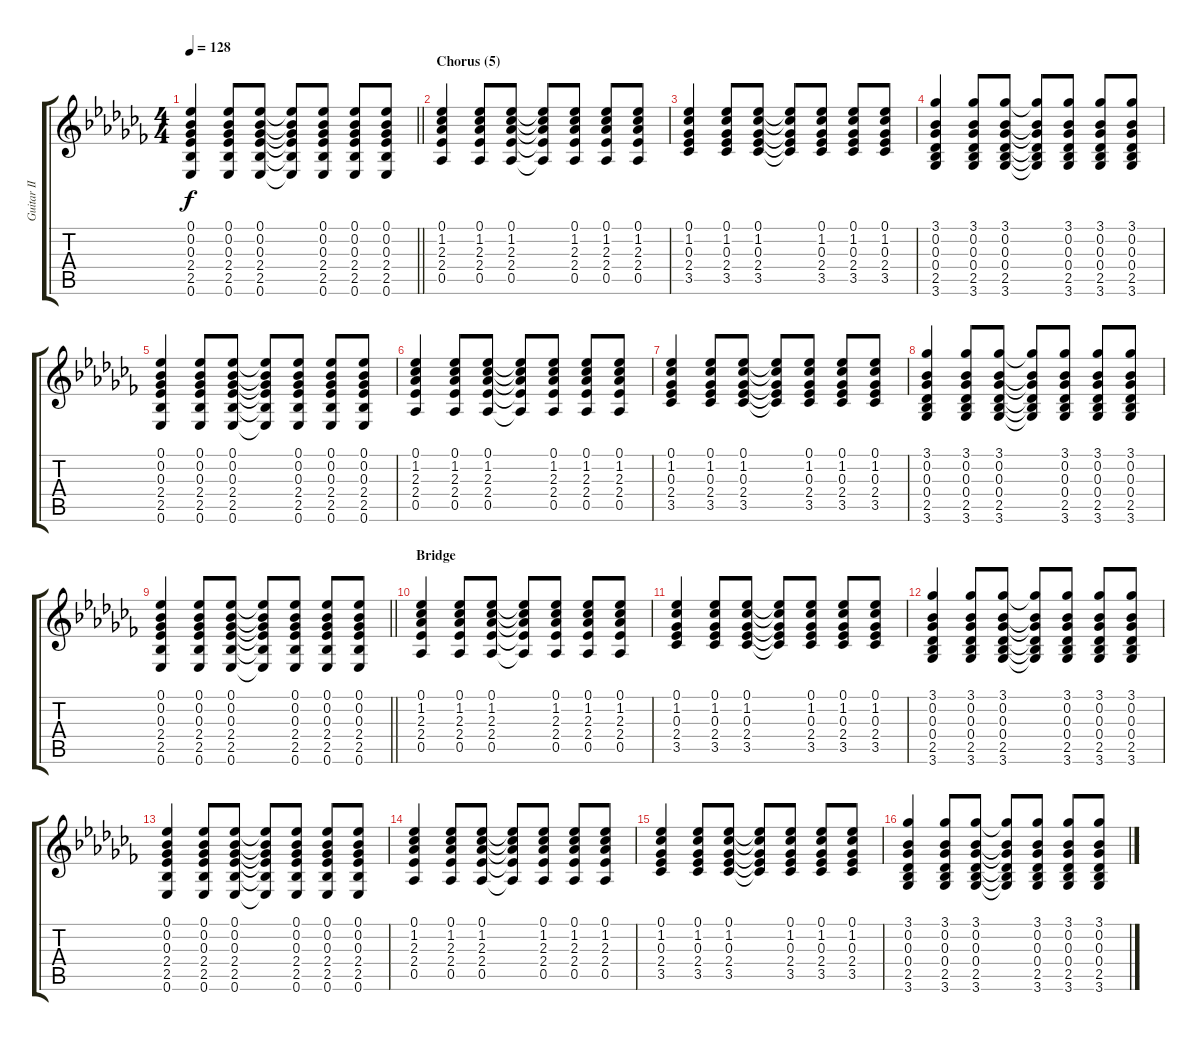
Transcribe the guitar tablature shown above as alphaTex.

\track ("Guitar II" "Guitar II") {instrument acousticguitarsteel}
\staff {score tabs}
\tuning (Eb4 Bb3 Gb3 Db3 Ab2 Eb2) {hide}
\ts (4 4)
\tempo 128
\clef g2
\barLineRight lightlight
\ks abminor
(0.1 0.2 0.3 2.4 2.5 0.6).4{dy f} (0.1 0.2 0.3 2.4 2.5 0.6).8 (0.1 0.2 0.3 2.4 2.5 0.6).8 (0.1{t} 0.2{t} 0.3{t} 2.4{t} 2.5{t} 0.6{t}).8 (0.1 0.2 0.3 2.4 2.5 0.6).8 (0.1 0.2 0.3 2.4 2.5 0.6).8 (0.1 0.2 0.3 2.4 2.5 0.6).8 |
\section ("" "Chorus (5)")
(0.1 1.2 2.3 2.4 0.5).4 (0.1 1.2 2.3 2.4 0.5).8 (0.1 1.2 2.3 2.4 0.5).8 (0.1{t} 1.2{t} 2.3{t} 2.4{t} 0.5{t}).8 (0.1 1.2 2.3 2.4 0.5).8 (0.1 1.2 2.3 2.4 0.5).8 (0.1 1.2 2.3 2.4 0.5).8 |
(0.1 1.2 0.3 2.4 3.5).4 (0.1 1.2 0.3 2.4 3.5).8 (0.1 1.2 0.3 2.4 3.5).8 (0.1{t} 1.2{t} 0.3{t} 2.4{t} 3.5{t}).8 (0.1 1.2 0.3 2.4 3.5).8 (0.1 1.2 0.3 2.4 3.5).8 (0.1 1.2 0.3 2.4 3.5).8 |
(3.1 0.2 0.3 0.4 2.5 3.6).4 (3.1 0.2 0.3 0.4 2.5 3.6).8 (3.1 0.2 0.3 0.4 2.5 3.6).8 (3.1{t} 0.2{t} 0.3{t} 0.4{t} 2.5{t} 3.6{t}).8 (3.1 0.2 0.3 0.4 2.5 3.6).8 (3.1 0.2 0.3 0.4 2.5 3.6).8 (3.1 0.2 0.3 0.4 2.5 3.6).8 |
(0.1 0.2 0.3 2.4 2.5 0.6).4 (0.1 0.2 0.3 2.4 2.5 0.6).8 (0.1 0.2 0.3 2.4 2.5 0.6).8 (0.1{t} 0.2{t} 0.3{t} 2.4{t} 2.5{t} 0.6{t}).8 (0.1 0.2 0.3 2.4 2.5 0.6).8 (0.1 0.2 0.3 2.4 2.5 0.6).8 (0.1 0.2 0.3 2.4 2.5 0.6).8 |
(0.1 1.2 2.3 2.4 0.5).4 (0.1 1.2 2.3 2.4 0.5).8 (0.1 1.2 2.3 2.4 0.5).8 (0.1{t} 1.2{t} 2.3{t} 2.4{t} 0.5{t}).8 (0.1 1.2 2.3 2.4 0.5).8 (0.1 1.2 2.3 2.4 0.5).8 (0.1 1.2 2.3 2.4 0.5).8 |
(0.1 1.2 0.3 2.4 3.5).4 (0.1 1.2 0.3 2.4 3.5).8 (0.1 1.2 0.3 2.4 3.5).8 (0.1{t} 1.2{t} 0.3{t} 2.4{t} 3.5{t}).8 (0.1 1.2 0.3 2.4 3.5).8 (0.1 1.2 0.3 2.4 3.5).8 (0.1 1.2 0.3 2.4 3.5).8 |
(3.1 0.2 0.3 0.4 2.5 3.6).4 (3.1 0.2 0.3 0.4 2.5 3.6).8 (3.1 0.2 0.3 0.4 2.5 3.6).8 (3.1{t} 0.2{t} 0.3{t} 0.4{t} 2.5{t} 3.6{t}).8 (3.1 0.2 0.3 0.4 2.5 3.6).8 (3.1 0.2 0.3 0.4 2.5 3.6).8 (3.1 0.2 0.3 0.4 2.5 3.6).8 |
\barLineRight lightlight
(0.1 0.2 0.3 2.4 2.5 0.6).4 (0.1 0.2 0.3 2.4 2.5 0.6).8 (0.1 0.2 0.3 2.4 2.5 0.6).8 (0.1{t} 0.2{t} 0.3{t} 2.4{t} 2.5{t} 0.6{t}).8 (0.1 0.2 0.3 2.4 2.5 0.6).8 (0.1 0.2 0.3 2.4 2.5 0.6).8 (0.1 0.2 0.3 2.4 2.5 0.6).8 |
\section ("" "Bridge")
(0.1 1.2 2.3 2.4 0.5).4 (0.1 1.2 2.3 2.4 0.5).8 (0.1 1.2 2.3 2.4 0.5).8 (0.1{t} 1.2{t} 2.3{t} 2.4{t} 0.5{t}).8 (0.1 1.2 2.3 2.4 0.5).8 (0.1 1.2 2.3 2.4 0.5).8 (0.1 1.2 2.3 2.4 0.5).8 |
(0.1 1.2 0.3 2.4 3.5).4 (0.1 1.2 0.3 2.4 3.5).8 (0.1 1.2 0.3 2.4 3.5).8 (0.1{t} 1.2{t} 0.3{t} 2.4{t} 3.5{t}).8 (0.1 1.2 0.3 2.4 3.5).8 (0.1 1.2 0.3 2.4 3.5).8 (0.1 1.2 0.3 2.4 3.5).8 |
(3.1 0.2 0.3 0.4 2.5 3.6).4 (3.1 0.2 0.3 0.4 2.5 3.6).8 (3.1 0.2 0.3 0.4 2.5 3.6).8 (3.1{t} 0.2{t} 0.3{t} 0.4{t} 2.5{t} 3.6{t}).8 (3.1 0.2 0.3 0.4 2.5 3.6).8 (3.1 0.2 0.3 0.4 2.5 3.6).8 (3.1 0.2 0.3 0.4 2.5 3.6).8 |
(0.1 0.2 0.3 2.4 2.5 0.6).4 (0.1 0.2 0.3 2.4 2.5 0.6).8 (0.1 0.2 0.3 2.4 2.5 0.6).8 (0.1{t} 0.2{t} 0.3{t} 2.4{t} 2.5{t} 0.6{t}).8 (0.1 0.2 0.3 2.4 2.5 0.6).8 (0.1 0.2 0.3 2.4 2.5 0.6).8 (0.1 0.2 0.3 2.4 2.5 0.6).8 |
(0.1 1.2 2.3 2.4 0.5).4 (0.1 1.2 2.3 2.4 0.5).8 (0.1 1.2 2.3 2.4 0.5).8 (0.1{t} 1.2{t} 2.3{t} 2.4{t} 0.5{t}).8 (0.1 1.2 2.3 2.4 0.5).8 (0.1 1.2 2.3 2.4 0.5).8 (0.1 1.2 2.3 2.4 0.5).8 |
(0.1 1.2 0.3 2.4 3.5).4 (0.1 1.2 0.3 2.4 3.5).8 (0.1 1.2 0.3 2.4 3.5).8 (0.1{t} 1.2{t} 0.3{t} 2.4{t} 3.5{t}).8 (0.1 1.2 0.3 2.4 3.5).8 (0.1 1.2 0.3 2.4 3.5).8 (0.1 1.2 0.3 2.4 3.5).8 |
(3.1 0.2 0.3 0.4 2.5 3.6).4 (3.1 0.2 0.3 0.4 2.5 3.6).8 (3.1 0.2 0.3 0.4 2.5 3.6).8 (3.1{t} 0.2{t} 0.3{t} 0.4{t} 2.5{t} 3.6{t}).8 (3.1 0.2 0.3 0.4 2.5 3.6).8 (3.1 0.2 0.3 0.4 2.5 3.6).8 (3.1 0.2 0.3 0.4 2.5 3.6).8
